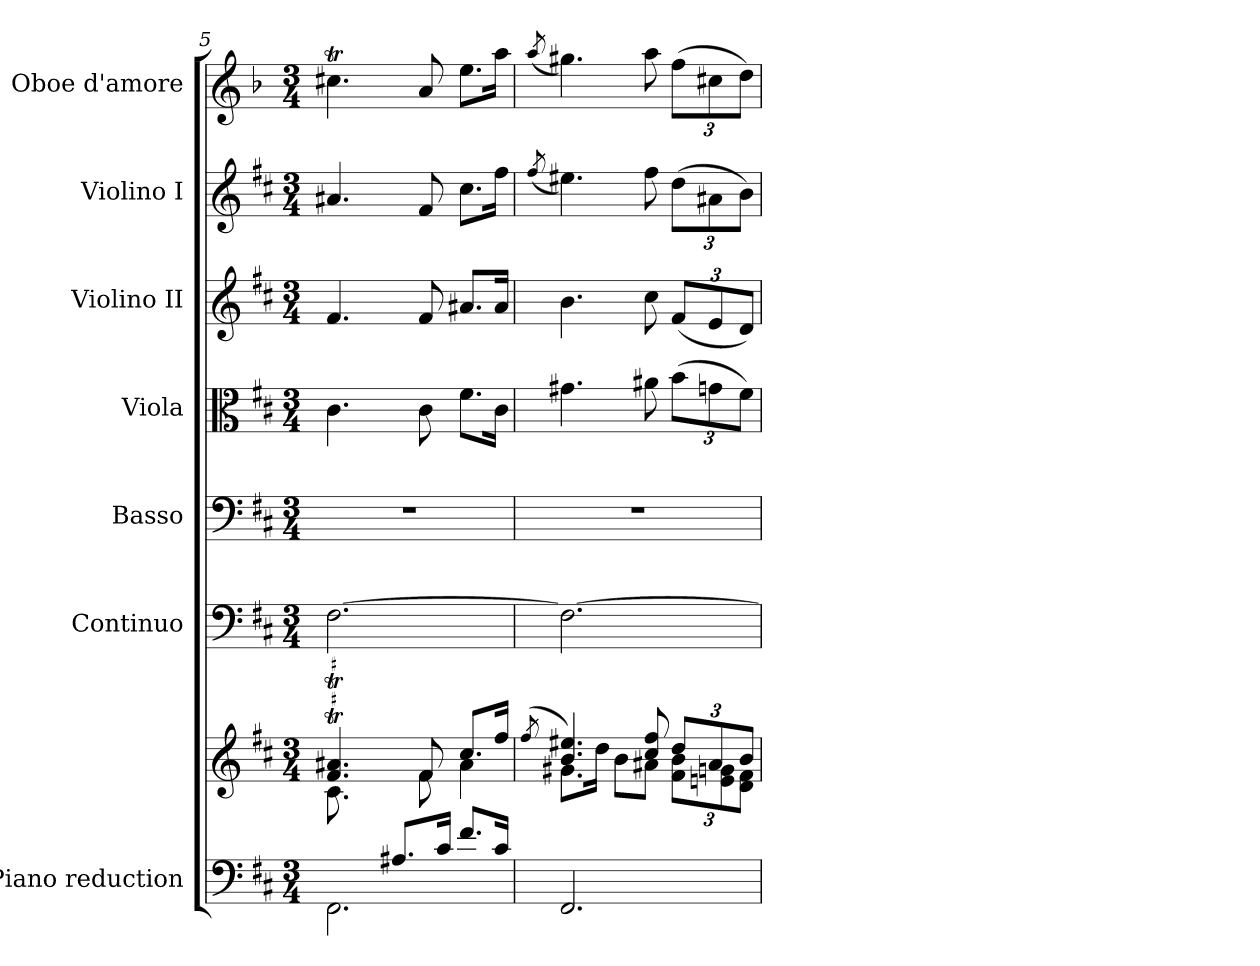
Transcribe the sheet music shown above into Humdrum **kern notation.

**kern	**kern	**kern	**kern	**kern	**kern	**kern	**kern
*part7	*part7	*part6	*part5	*part4	*part3	*part2	*part1
*staff8	*staff7	*staff6	*staff5	*staff4	*staff3	*staff2	*staff1
*I"Piano reduction	*	*I"Continuo	*I"Basso	*I"Viola	*I"Violino II	*I"Violino I	*I"Oboe d'amore
*I'Pno	*	*	*	*	*	*	*I'Ob
*clefF4	*clefG2	*clefF4	*clefF4	*clefC3	*clefG2	*clefG2	*clefG2
*	*	*	*	*	*	*	*ITrd2c3
*k[f#c#]	*k[f#c#]	*k[f#c#]	*k[f#c#]	*k[f#c#]	*k[f#c#]	*k[f#c#]	*k[f#c#]
*M3/4	*M3/4	*M3/4	*M3/4	*M3/4	*M3/4	*M3/4	*M3/4
=5	=5	=5	=5	=5	=5	=5	=5
*^	*^	*	*	*	*	*	*
*	*	*	*^	*	*	*	*	*	*
8.ryy	2.FF#\	4.f#/T 4.a#X/T	4.ryy	8.c#\L	[2.F#\	2.r	4.c#\	4.f#/	4.a#X/	4.a#Xt\
16F#/Jk	.	.	.	2ryy	.	.	.	.	.	.
8.A#X/L	.	.	.	.	.	.	.	.	.	.
.	.	8f#/	8f#\	.	.	.	8c#\	8f#/	8f#/	8f#/
16c#/Jk	.	.	.	.	.	.	.	.	.	.
8.f#/L	.	8.cc#/L	4a#\	.	.	.	8.f#\L	8.a#X/L	8.cc#\L	8.cc#\L
16c#/Jk	.	16ff#/Jk	.	16ryy	.	.	16c#\Jk	16a#/Jk	16ff#\Jk	16ff#\Jk
*v	*v	*	*	*	*	*	*	*	*	*
*	*v	*v	*v	*	*	*	*	*	*
=6	=6	=6	=6	=6	=6	=6	=6
.	(>8qff#/	.	.	.	.	(<8qff#/	(<8qff#/
*	*^	*	*	*	*	*	*
2.FF#/	4.b/ 4.ee#X/)	8.g#X\L	2.F#\_	2.r	4.g#X\	4.b\	4.ee#X\)	4.ee#X\)
.	.	16dd\Jk	.	.	.	.	.	.
.	.	8b\L	.	.	.	.	.	.
.	8cc#/ 8ff#/	8a#X\J	.	.	8a#X\	8cc#\	8ff#\	8ff#\
*	*Xbrackettup	*	*	*	*Xbrackettup	*Xbrackettup	*Xbrackettup	*Xbrackettup
.	12dd/L	12f#\ 12b\L	.	.	(>12b\L	(<12f#/L	(>12dd\L	(>12dd\L
.	12a#/	12en\ 12gn\	.	.	12gn\	12e/	12a#X\	12a#X\
.	12b/J	12d\ 12f#\J	.	.	12f#\J)	12d/J)	12b\J)	12b\J)
*	*v	*v	*	*	*	*	*	*
=	=	=	=	=	=	=	=
*-	*-	*-	*-	*-	*-	*-	*-
